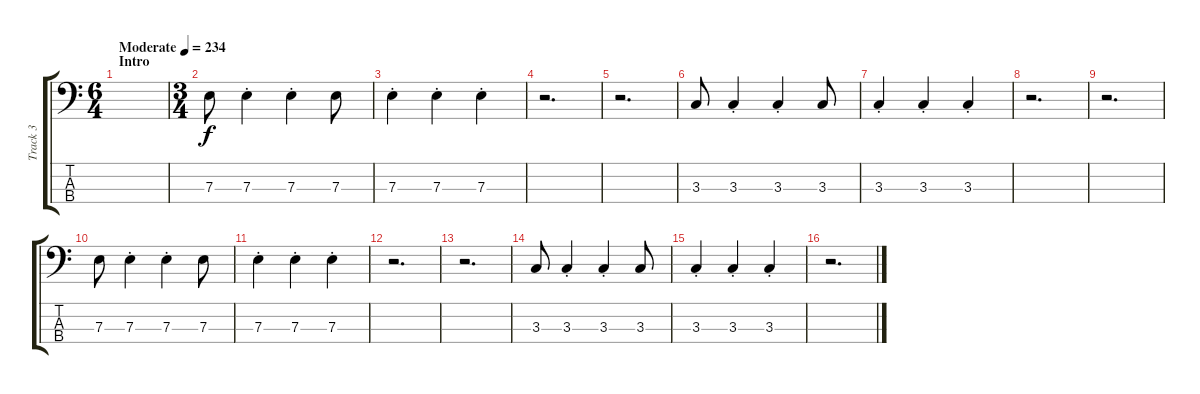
\track ("Track 3" "Track 3") {instrument electricbassfinger}
\staff {score tabs}
\tuning (G2 D2 A1 D1) {hide}
\ts (6 4)
\section ("" "Intro")
\tempo (234 "Moderate")
\clef f4
\ks c
|
\ts (3 4)
7.3.8 7.3{st}.4 7.3{st}.4 7.3.8 |
7.3{st}.4 7.3{st}.4 7.3{st}.4 |
r.2{d} |
r.2{d} |
3.3.8 3.3{st}.4 3.3{st}.4 3.3.8 |
3.3{st}.4 3.3{st}.4 3.3{st}.4 |
r.2{d} |
r.2{d} |
7.3.8 7.3{st}.4 7.3{st}.4 7.3.8 |
7.3{st}.4 7.3{st}.4 7.3{st}.4 |
r.2{d} |
r.2{d} |
3.3.8 3.3{st}.4 3.3{st}.4 3.3.8 |
3.3{st}.4 3.3{st}.4 3.3{st}.4 |
r.2{d}
